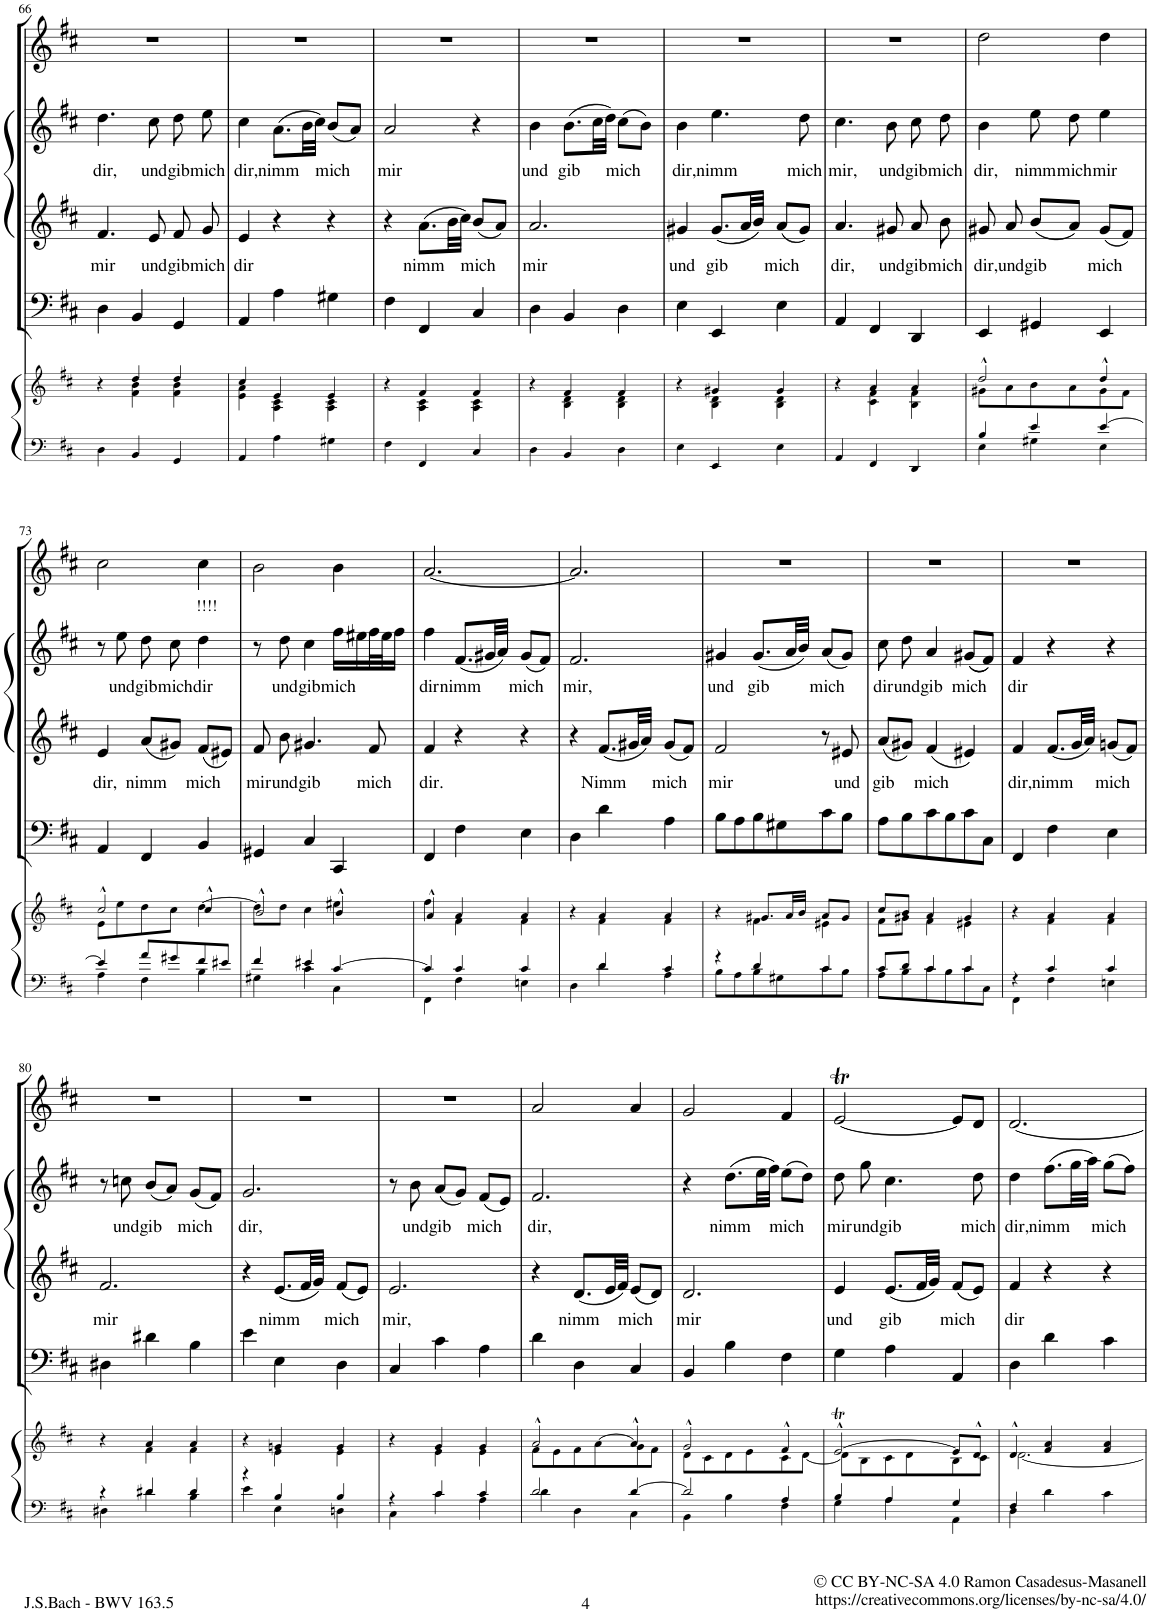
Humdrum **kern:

**kern	**kern	**kern	**kern	**text	**kern	**text	**kern
*part5	*part5	*part4	*part3	*part3	*part2	*part2	*part1
*staff6	*staff5	*staff4	*staff3	*staff3	*staff2	*staff2	*staff1
*I"Piano reduction	*	*I"Continuo	*I"Alto	*	*I"Soprano	*	*I"Violino e Viola all' unisono
*I'Pno	*	*	*	*	*	*	*
!!LO:PB:g=z
*clefF4	*clefG2	*clefF4	*clefG2	*	*clefG2	*	*clefG2
*k[f#c#]	*k[f#c#]	*k[f#c#]	*k[f#c#]	*	*k[f#c#]	*	*k[f#c#]
*M3/4	*M3/4	*M3/4	*M3/4	*	*M3/4	*	*M3/4
=66	=66	=66	=66	=66	=66	=66	=66
*	*^	*	*	*	*	*	*
!	!	!	!	!	!LO:LY:b	!	!LO:LY:b	!
4D\	4r	4ryy	4D\	4.f#/	mir	4.dd\	dir,	2.r
4BB/	4dd/	4f#\ 4b\	4BB/	.	.	.	.	.
!	!	!	!	!	!LO:LY:b	!	!LO:LY:b	!
.	.	.	.	8e/	und	8cc#\	und	.
!	!	!	!	!	!LO:LY:b	!	!LO:LY:b	!
4GG/	4dd/	4f#\ 4b\	4GG/	8f#/	gib	8dd\	gib	.
!	!	!	!	!	!LO:LY:b	!	!LO:LY:b	!
.	.	.	.	8g/	mich	8ee\	mich	.
=67	=67	=67	=67	=67	=67	=67	=67	=67
!	!	!	!	!	!LO:LY:b	!	!LO:LY:b	!
4AA/	4cc#/	4e\ 4a\	4AA/	4e/	dir	4cc#\	dir,	2.r
!	!	!	!	!	!	!	!LO:LY:b	!
4A\	4e/	4A\ 4c#\	4A\	4r	.	(8.a\L	nimm	.
.	.	.	.	.	.	32b\LL	.	.
.	.	.	.	.	.	32cc#\JJJ)	.	.
!	!	!	!	!	!	!	!LO:LY:b	!
4G#X\	4e/	4A\ 4c#\	4G#X\	4r	.	(8b/L	mich	.
.	.	.	.	.	.	8a/J)	.	.
=68	=68	=68	=68	=68	=68	=68	=68	=68
!	!	!	!	!	!	!	!LO:LY:b	!
4F#\	4r	4ryy	4F#\	4r	.	2a/	mir	2.r
!	!	!	!	!	!LO:LY:b	!	!	!
4FF#/	4f#/	4A\ 4c#\	4FF#/	(8.a\L	nimm	.	.	.
.	.	.	.	32b\LL	.	.	.	.
.	.	.	.	32cc#\JJJ)	.	.	.	.
!	!	!	!	!	!LO:LY:b	!	!	!
4C#/	4f#/	4A\ 4c#\	4C#/	(8b/L	mich	4r	.	.
.	.	.	.	8a/J)	.	.	.	.
=69	=69	=69	=69	=69	=69	=69	=69	=69
!	!	!	!	!	!LO:LY:b	!	!LO:LY:b	!
4D\	4r	4ryy	4D\	2.a/	mir	4b\	und	2.r
!	!	!	!	!	!	!	!LO:LY:b	!
4BB/	4f#/	4B\ 4d\	4BB/	.	.	(8.b\L	gib	.
.	.	.	.	.	.	32cc#\LL	.	.
.	.	.	.	.	.	32dd\JJJ)	.	.
!	!	!	!	!	!	!	!LO:LY:b	!
4D\	4f#/	4B\ 4d\	4D\	.	.	(8cc#\L	mich	.
.	.	.	.	.	.	8b\J)	.	.
=70	=70	=70	=70	=70	=70	=70	=70	=70
!	!	!	!	!	!LO:LY:b	!	!LO:LY:b	!
4E\	4r	4ryy	4E\	4g#X/	und	4b\	dir,	2.r
!	!	!	!	!	!LO:LY:b	!	!LO:LY:b	!
4EE/	4g#X/	4B\ 4d\	4EE/	(8.g#/L	gib	4.ee\	nimm	.
.	.	.	.	32a/LL	.	.	.	.
.	.	.	.	32b/JJJ)	.	.	.	.
!	!	!	!	!	!LO:LY:b	!	!	!
4E\	4g#/	4B\ 4d\	4E\	(8a/L	mich	.	.	.
!	!	!	!	!	!	!	!LO:LY:b	!
.	.	.	.	8g#/J)	.	8dd\	mich	.
=71	=71	=71	=71	=71	=71	=71	=71	=71
!	!	!	!	!	!LO:LY:b	!	!LO:LY:b	!
4AA/	4r	4ryy	4AA/	4.a/	dir,	4.cc#\	mir,	2.r
4FF#/	4a/	4c#\ 4f#\	4FF#/	.	.	.	.	.
!	!	!	!	!	!LO:LY:b	!	!LO:LY:b	!
.	.	.	.	8g#X/	und	8b\	und	.
!	!	!	!	!	!LO:LY:b	!	!LO:LY:b	!
4DD/	4a/	4B\ 4f#\	4DD/	8a/	gib	8cc#\	gib	.
!	!	!	!	!	!LO:LY:b	!	!LO:LY:b	!
.	.	.	.	8b\	mich	8dd\	mich	.
=72	=72	=72	=72	=72	=72	=72	=72	=72
*^	*	*	*	*	*	*	*	*
!	!	!	!	!	!	!LO:LY:b	!	!LO:LY:b	!
4B/	4E\	2dd^^/	8g#X\L	4EE/	8g#X/	dir,	4b\	dir,	2dd\
!	!	!	!	!	!	!LO:LY:b	!	!	!
.	.	.	8a\	.	8a/	und	.	.	.
!	!	!	!	!	!	!LO:LY:b	!	!LO:LY:b	!
4e/	4G#X\	.	8b\	4GG#X/	(8b/L	gib	8ee\	nimm	.
!	!	!	!	!	!	!	!	!LO:LY:b	!
.	.	.	8a\	.	8a/J)	.	8dd\	mich	.
!	!	!	!	!	!	!LO:LY:b	!	!LO:LY:b	!
[4e/	4E\	4dd^^/	8g#\	4EE/	(8g#/L	mich	4ee\	mir	4dd\
.	.	.	8f#\J	.	8f#/J)	.	.	.	.
!!LO:LB:g=z
=73	=73	=73	=73	=73	=73	=73	=73	=73	=73
!	!	!	!	!	!	!LO:LY:b	!	!	!
4e/]	4A\	2cc#^^/	8e\L	4AA/	4e/	dir,	8r	.	2cc#\
!	!	!	!	!	!	!	!	!LO:LY:b	!
.	.	.	8ee\	.	.	.	8ee\	und	.
!	!	!	!	!	!	!LO:LY:b	!	!LO:LY:b	!
8a/L	4F#\	.	8dd\	4FF#/	(8a/L	nimm	8dd\	gib	.
!	!	!	!	!	!	!	!	!LO:LY:b	!
8g#X/	.	.	8cc#\J	.	8g#X/J)	.	8cc#\	mich	.
!	!	!	!	!	!	!	!LO:TX:a:t=!!!!	!	!
!	!	!	!	!	!	!LO:LY:b	!	!LO:LY:b	!
8f#/	4B\	4cc#^^/	[>4dd\	4BB/	(8f#/L	mich	4dd\	dir	4cc#\
8e#X/J	.	.	.	.	8e#X/J)	.	.	.	.
=74	=74	=74	=74	=74	=74	=74	=74	=74	=74
!	!	!	!	!	!	!LO:LY:b	!	!	!
4f#/	4G#X\	2b^^/	8dd\L]	4GG#X/	8f#/	mir	8r	.	2b\
!	!	!	!	!	!	!LO:LY:b	!	!LO:LY:b	!
.	.	.	8dd\J	.	8b\	und	8dd\	und	.
!	!	!	!	!	!	!LO:LY:b	!	!LO:LY:b	!
4e#X/	4c#\	.	4cc#\	4C#/	4.g#X/	gib	4cc#\	gib	.
!	!	!	!	!	!	!	!	!LO:LY:b	!
[4c#/	4C#\	4b^^/	4ee#X\	4CC#/	.	.	16ff#\LL	mich	4b\
.	.	.	.	.	.	.	16ee#X\	.	.
!	!	!	!	!	!	!LO:LY:b	!	!	!
.	.	.	.	.	8f#/	mich	32ff#\L	.	.
.	.	.	.	.	.	.	32ee#\J	.	.
.	.	.	.	.	.	.	16ff#\JJ	.	.
=75	=75	=75	=75	=75	=75	=75	=75	=75	=75
!	!	!	!	!	!	!LO:LY:b	!	!LO:LY:b	!
4c#/]	4FF#\	4a^^/	4ff#\	4FF#/	4f#/	dir.	4ff#\	dir	[2.a/
!	!	!	!	!	!	!	!	!LO:LY:b	!
4c#/	4F#\	4a/	4f#\	4F#\	4r	.	(8.f#/L	nimm	.
.	.	.	.	.	.	.	32g#X/LL	.	.
.	.	.	.	.	.	.	32a/JJJ)	.	.
!	!	!	!	!	!	!	!	!LO:LY:b	!
4c#/	4En\	4a/	4f#\	4E\	4r	.	(8g#/L	mich	.
.	.	.	.	.	.	.	8f#/J)	.	.
=76	=76	=76	=76	=76	=76	=76	=76	=76	=76
!	!	!	!	!	!	!	!	!LO:LY:b	!
4ryy	4D\	4r	4ryy	4D\	4r	.	2.f#/	mir,	2.a/]
!	!	!	!	!	!	!LO:LY:b	!	!	!
4d/	4d\	4a/	4f#\	4d\	(8.f#/L	Nimm	.	.	.
.	.	.	.	.	32g#X/LL	.	.	.	.
.	.	.	.	.	32a/JJJ)	.	.	.	.
!	!	!	!	!	!	!LO:LY:b	!	!	!
4c#/	4A\	4a/	4f#\	4A\	(8g#/L	mich	.	.	.
.	.	.	.	.	8f#/J)	.	.	.	.
=77	=77	=77	=77	=77	=77	=77	=77	=77	=77
!	!	!	!	!	!	!LO:LY:b	!	!LO:LY:b	!
4r	8B\L	4r	4ryy	8B\L	2f#/	mir	4g#X/	und	2.r
.	8A\	.	.	8A\	.	.	.	.	.
!	!	!	!	!	!	!	!	!LO:LY:b	!
4d/	8B\	8.g#X/L	4f#\	8B\	.	.	(8.g#/L	gib	.
.	8G#X\	.	.	8G#X\	.	.	.	.	.
.	.	32a/LL	.	.	.	.	32a/LL	.	.
.	.	32b/JJJ	.	.	.	.	32b/JJJ)	.	.
!	!	!	!	!	!	!	!	!LO:LY:b	!
4c#/	8c#\	8a/L	4e#X\	8c#\	8r	.	(8a/L	mich	.
!	!	!	!	!	!	!LO:LY:b	!	!	!
.	8B\J	8g#/J	.	8B\J	8e#X/	und	8g#/J)	.	.
=78	=78	=78	=78	=78	=78	=78	=78	=78	=78
!	!	!	!	!	!	!LO:LY:b	!	!LO:LY:b	!
8c#/L	8A\L	8cc#/L	8f#\L	8A\L	(8a/L	gib	8cc#\	dir	2.r
!	!	!	!	!	!	!	!	!LO:LY:b	!
8d/J	8B\	8b/J	8g#X\J	8B\	8g#X/J)	.	8dd\	und	.
!	!	!	!	!	!	!LO:LY:b	!	!LO:LY:b	!
4c#/	8c#\	4a/	4f#\	8c#\	(4f#/	mich	4a/	gib	.
.	8B\	.	.	8B\	.	.	.	.	.
!	!	!	!	!	!	!	!	!LO:LY:b	!
4c#/	8c#\	4g#/	4e#X\	8c#\	4e#X/)	.	((8g#X/L	mich	.
.	8C#\J	.	.	8C#\J	.	.	8f#/J))	.	.
=79	=79	=79	=79	=79	=79	=79	=79	=79	=79
!	!	!	!	!	!	!LO:LY:b	!	!LO:LY:b	!
4r	4FF#\	4r	4ryy	4FF#/	4f#/	dir,	4f#/	dir	2.r
!	!	!	!	!	!	!LO:LY:b	!	!	!
4c#/	4F#\	4a/	4f#\	4F#\	(8.f#/L	nimm	4r	.	.
.	.	.	.	.	32g/LL	.	.	.	.
.	.	.	.	.	32a/JJJ)	.	.	.	.
!	!	!	!	!	!	!LO:LY:b	!	!	!
4c#/	4En\	4a/	4f#\	4E\	(8gn/L	mich	4r	.	.
.	.	.	.	.	8f#/J)	.	.	.	.
!!LO:LB:g=z
=80	=80	=80	=80	=80	=80	=80	=80	=80	=80
!	!	!	!	!	!	!LO:LY:b	!	!	!
4r	4D#X\	4r	4ryy	4D#X\	2.f#/	mir	8r	.	2.r
!	!	!	!	!	!	!	!	!LO:LY:b	!
.	.	.	.	.	.	.	8ccn\	und	.
!	!	!	!	!	!	!	!	!LO:LY:b	!
4d#X/	4d#\	4a/	4f#\	4d#X\	.	.	(8b/L	gib	.
.	.	.	.	.	.	.	8a/J)	.	.
!	!	!	!	!	!	!	!	!LO:LY:b	!
4d#/	4B\	4a/	4f#\	4B\	.	.	(8g/L	mich	.
.	.	.	.	.	.	.	8f#/J)	.	.
=81	=81	=81	=81	=81	=81	=81	=81	=81	=81
!	!	!	!	!	!	!	!	!LO:LY:b	!
4r	4e\	4r	4ryy	4e\	4r	.	2.g/	dir,	2.r
!	!	!	!	!	!	!LO:LY:b	!	!	!
4B/	4E\	4gn/	4e\	4E\	(8.e/L	nimm	.	.	.
.	.	.	.	.	32f#/LL	.	.	.	.
.	.	.	.	.	32g/JJJ)	.	.	.	.
!	!	!	!	!	!	!LO:LY:b	!	!	!
4B/	4Dn\	4g/	4e\	4D\	(8f#/L	mich	.	.	.
.	.	.	.	.	8e/J)	.	.	.	.
=82	=82	=82	=82	=82	=82	=82	=82	=82	=82
!	!	!	!	!	!	!LO:LY:b	!	!	!
4r	4C#\	4r	4ryy	4C#/	2.e/	mir,	8r	.	2.r
!	!	!	!	!	!	!	!	!LO:LY:b	!
.	.	.	.	.	.	.	8b\	und	.
!	!	!	!	!	!	!	!	!LO:LY:b	!
4c#/	4c#\	4g/	4e\	4c#\	.	.	(8a/L	gib	.
.	.	.	.	.	.	.	8g/J)	.	.
!	!	!	!	!	!	!	!	!LO:LY:b	!
4c#/	4A\	4g/	4e\	4A\	.	.	(8f#/L	mich	.
.	.	.	.	.	.	.	8e/J)	.	.
=83	=83	=83	=83	=83	=83	=83	=83	=83	=83
!	!	!	!	!	!	!	!	!LO:LY:b	!
2d/	4d\	2a^^/	8f#\L	4d\	4r	.	2.f#/	dir,	2a/
.	.	.	8e\	.	.	.	.	.	.
!	!	!	!	!	!	!LO:LY:b	!	!	!
.	4D\	.	8f#\	4D\	(8.d/L	nimm	.	.	.
.	.	.	[>8a\	.	.	.	.	.	.
.	.	.	.	.	32e/LL	.	.	.	.
.	.	.	.	.	32f#/JJJ)	.	.	.	.
!	!	!	!	!	!	!LO:LY:b	!	!	!
[4d/	4C#\	4a^^/]	8g\	4C#/	(8e/L	mich	.	.	4a/
.	.	.	8f#\J	.	8d/J)	.	.	.	.
=84	=84	=84	=84	=84	=84	=84	=84	=84	=84
!	!	!	!	!	!	!LO:LY:b	!	!	!
2d/]	4BB\	2g^^/	8d\L	4BB/	2.d/	mir	4r	.	2g/
.	.	.	8c#\	.	.	.	.	.	.
!	!	!	!	!	!	!	!	!LO:LY:b	!
.	4B\	.	8d\	4B\	.	.	(8.dd\L	nimm	.
.	.	.	8e\	.	.	.	.	.	.
.	.	.	.	.	.	.	32ee\LL	.	.
.	.	.	.	.	.	.	32ff#\JJJ)	.	.
!	!	!	!	!	!	!	!	!LO:LY:b	!
4A/	4F#\	4f#^^/	8c#\	4F#\	.	.	(8ee\L	mich	4f#/
.	.	.	[8d\J	.	.	.	8dd\J)	.	.
=85	=85	=85	=85	=85	=85	=85	=85	=85	=85
!	!	!	!	!	!	!LO:LY:b	!	!LO:LY:b	!
4B/	4G\	[2eT^^/	8d\L]	4G\	4e/	und	8dd\	mir	[2eT/
!	!	!	!	!	!	!	!	!LO:LY:b	!
.	.	.	8B\	.	.	.	8gg\	und	.
!	!	!	!	!	!	!LO:LY:b	!	!LO:LY:b	!
4A/	4A\	.	8c#\	4A\	(8.e/L	gib	4.cc#\	gib	.
.	.	.	8d\	.	.	.	.	.	.
.	.	.	.	.	32f#/LL	.	.	.	.
.	.	.	.	.	32g/JJJ)	.	.	.	.
!	!	!	!	!	!	!LO:LY:b	!	!	!
4G/	4AA\	8e/L]	8B\	4AA/	(8f#/L	mich	.	.	8e/L]
!	!	!	!	!	!	!	!	!LO:LY:b	!
.	.	8d^^/J	8c#\J	.	8e/J)	.	8dd\	mich	8d/J
=86	=86	=86	=86	=86	=86	=86	=86	=86	=86
!	!	!	!	!	!	!LO:LY:b	!	!LO:LY:b	!
4F#/	4D\	4d^^/	[2.d\	4D\	4f#/	dir	4dd\	dir,	[2.d/
!	!	!	!	!	!	!	!	!LO:LY:b	!
2ryy	4d\	4f#/ 4a/	.	4d\	4r	.	(8.ff#\L	nimm	.
.	.	.	.	.	.	.	32gg\LL	.	.
.	.	.	.	.	.	.	32aa\JJJ)	.	.
!	!	!	!	!	!	!	!	!LO:LY:b	!
.	4c#\	4f#/ 4a/	.	4c#\	4r	.	(8gg\L	mich	.
.	.	.	.	.	.	.	8ff#\J)	.	.
*v	*v	*	*	*	*	*	*	*	*
*	*v	*v	*	*	*	*	*	*
=	=	=	=	=	=	=	=
*-	*-	*-	*-	*-	*-	*-	*-
